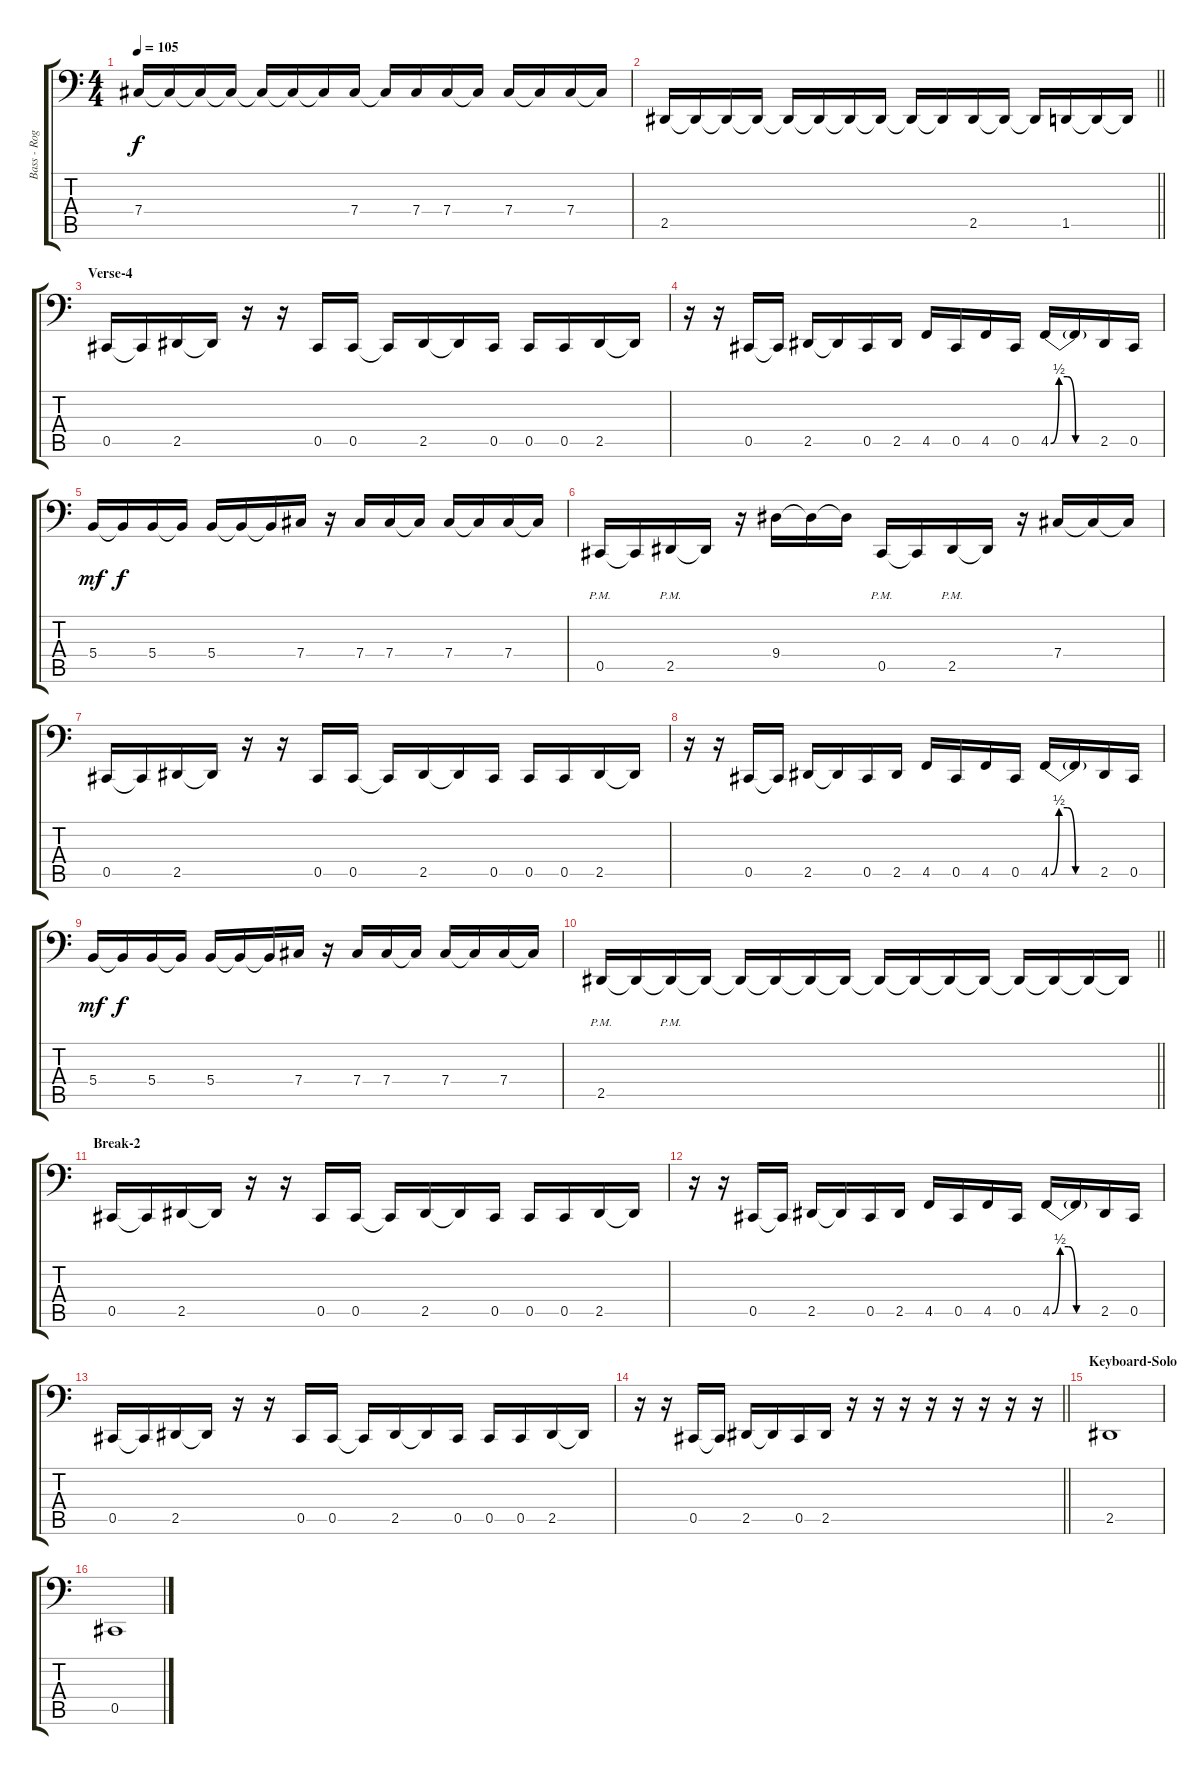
\track ("Bass - Roger" "Bass - Rog") {instrument electricbassfinger}
\staff {score tabs}
\tuning (A2 E2 B1 Gb1 Db1 Ab0) {hide}
\ts (4 4)
\tempo 105
\clef f4
\ks c
7.4.16{dy f} 7.4{t}.16 7.4{t}.16 7.4{t}.16 7.4{t}.16 7.4{t}.16 7.4{t}.16 7.4.16 7.4{t}.16 7.4.16 7.4.16 7.4{t}.16 7.4.16 7.4{t}.16 7.4.16 7.4{t}.16 |
\barLineRight lightlight
2.5.16 2.5{t}.16 2.5{t}.16 2.5{t}.16 2.5{t}.16 2.5{t}.16 2.5{t}.16 2.5{t}.16 2.5{t}.16 2.5{t}.16 2.5.16 2.5{t}.16 2.5{t}.16 1.5.16 1.5{t}.16 1.5{t}.16 |
\section ("" "Verse-4")
0.5.16 0.5{t}.16 2.5.16 2.5{t}.16 r.16 r.16 0.5.16 0.5.16 0.5{t}.16 2.5.16 2.5{t}.16 0.5.16 0.5.16 0.5.16 2.5.16 2.5{t}.16 |
r.16 r.16 0.5.16 0.5{t}.16 2.5.16 2.5{t}.16 0.5.16 2.5.16 4.5.16 0.5.16 4.5.16 0.5.16 4.5{be (custom 0 0 10 2 20 2 30 0 60 0)}.16 4.5{t}.16 2.5.16 0.5.16 |
5.4.16{dy mf} 5.4{t}.16{dy f} 5.4.16 5.4{t}.16 5.4.16 5.4{t}.16 5.4{t}.16 7.4.16 r.16 7.4.16 7.4.16 7.4{t}.16 7.4.16 7.4{t}.16 7.4.16 7.4{t}.16 |
0.5{pm}.16 0.5{t}.16 2.5{pm}.16 2.5{t}.16 r.16 9.4.16 9.4{t}.16 9.4{t}.16 0.5{pm}.16 0.5{t}.16 2.5{pm}.16 2.5{t}.16 r.16 7.4.16 7.4{t}.16 7.4{t}.16 |
0.5.16 0.5{t}.16 2.5.16 2.5{t}.16 r.16 r.16 0.5.16 0.5.16 0.5{t}.16 2.5.16 2.5{t}.16 0.5.16 0.5.16 0.5.16 2.5.16 2.5{t}.16 |
r.16 r.16 0.5.16 0.5{t}.16 2.5.16 2.5{t}.16 0.5.16 2.5.16 4.5.16 0.5.16 4.5.16 0.5.16 4.5{be (custom 0 0 10 2 20 2 30 0 60 0)}.16 4.5{t}.16 2.5.16 0.5.16 |
5.4.16{dy mf} 5.4{t}.16{dy f} 5.4.16 5.4{t}.16 5.4.16 5.4{t}.16 5.4{t}.16 7.4.16 r.16 7.4.16 7.4.16 7.4{t}.16 7.4.16 7.4{t}.16 7.4.16 7.4{t}.16 |
\barLineRight lightlight
2.5{pm}.16 2.5{t}.16 2.5{pm t}.16 2.5{t}.16 2.5{t}.16 2.5{t}.16 2.5{t}.16 2.5{t}.16 2.5{t}.16 2.5{t}.16 2.5{t}.16 2.5{t}.16 2.5{t}.16 2.5{t}.16 2.5{t}.16 2.5{t}.16 |
\section ("" "Break-2")
0.5.16 0.5{t}.16 2.5.16 2.5{t}.16 r.16 r.16 0.5.16 0.5.16 0.5{t}.16 2.5.16 2.5{t}.16 0.5.16 0.5.16 0.5.16 2.5.16 2.5{t}.16 |
r.16 r.16 0.5.16 0.5{t}.16 2.5.16 2.5{t}.16 0.5.16 2.5.16 4.5.16 0.5.16 4.5.16 0.5.16 4.5{be (custom 0 0 10 2 20 2 30 0 60 0)}.16 4.5{t}.16 2.5.16 0.5.16 |
0.5.16 0.5{t}.16 2.5.16 2.5{t}.16 r.16 r.16 0.5.16 0.5.16 0.5{t}.16 2.5.16 2.5{t}.16 0.5.16 0.5.16 0.5.16 2.5.16 2.5{t}.16 |
\barLineRight lightlight
r.16 r.16 0.5.16 0.5{t}.16 2.5.16 2.5{t}.16 0.5.16 2.5.16 r.16 r.16 r.16 r.16 r.16 r.16 r.16 r.16 |
\section ("" "Keyboard-Solo")
2.5.1 |
0.5.1
